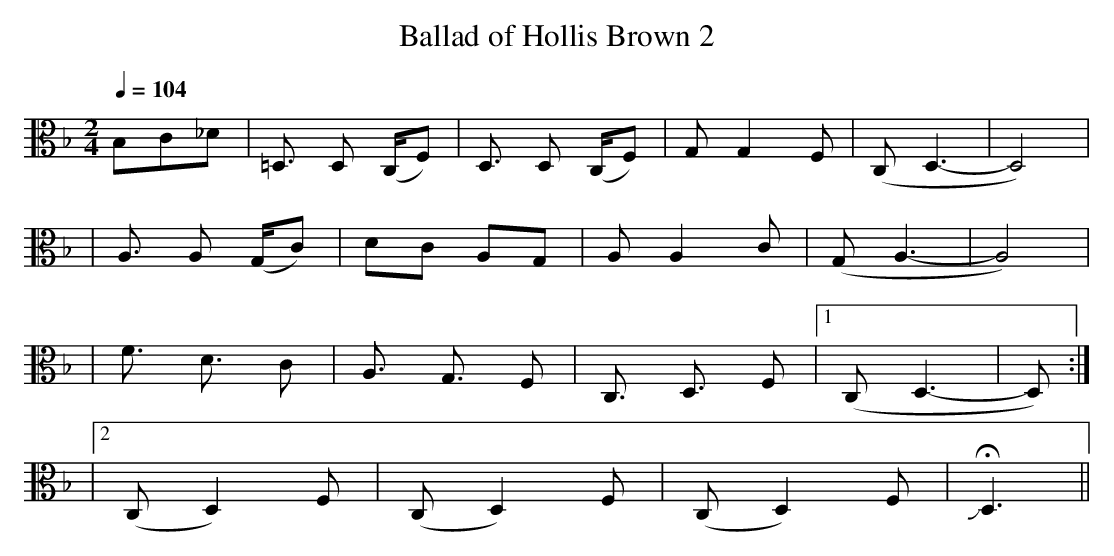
X:1
T: Ballad of Hollis Brown 2                          % title
M: 2/4                          % meter
L:1/16                        % length of shortest note
Q:1/4=104                           % tempo
K:Dm clef=alto                          % key
V:1                          % voice 1
B,2C2_D2 | =D,3 D,2 (C,F,2) | D,3 D,2 (C,F,2) | G,2 G,4 F,2 | (C,2 D,6 | -D,8) |
| A,3 A,2  (G,C2) | D2C2 A,2G,2 | A,2 A,4 C2 | (G,2 A,6 | -A,8) |
| F3 D3 C2 | A,3 G,3 F,2 | C,3 D,3 F,2 | [1 (C,2 D,6 | -D,2) :|
|[2 (C,2 D,4) F,2 | (C,2 D,4) F,2 | (C,2 D,4) F,2 | +slide++fermata+D,6||
